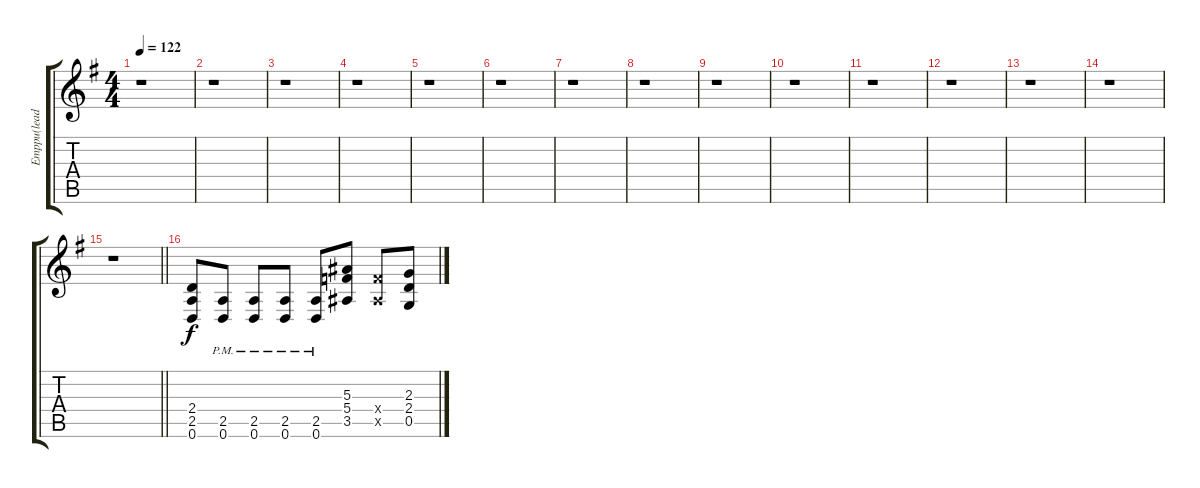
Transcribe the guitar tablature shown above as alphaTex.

\track ("Emppu(lead)" "Emppu(lead") {instrument overdrivenguitar}
\staff {score tabs}
\tuning (D4 A3 F3 C3 G2 D2) {hide}
\ts (4 4)
\tempo 122
\clef g2
\ks g
r.1{dy f} |
r.1 |
r.1 |
r.1 |
r.1 |
r.1 |
r.1 |
r.1 |
r.1 |
r.1 |
r.1 |
r.1 |
r.1 |
r.1 |
\barLineRight lightlight
r.1 |
(2.4 2.5 0.6).8 (2.5{pm} 0.6{pm}).8 (2.5{pm} 0.6{pm}).8 (2.5{pm} 0.6{pm}).8 (2.5{pm} 0.6{pm}).8 (5.3 5.4 3.5).8 (5.4{x} 3.5{x}).8 (2.3 2.4 0.5).8
